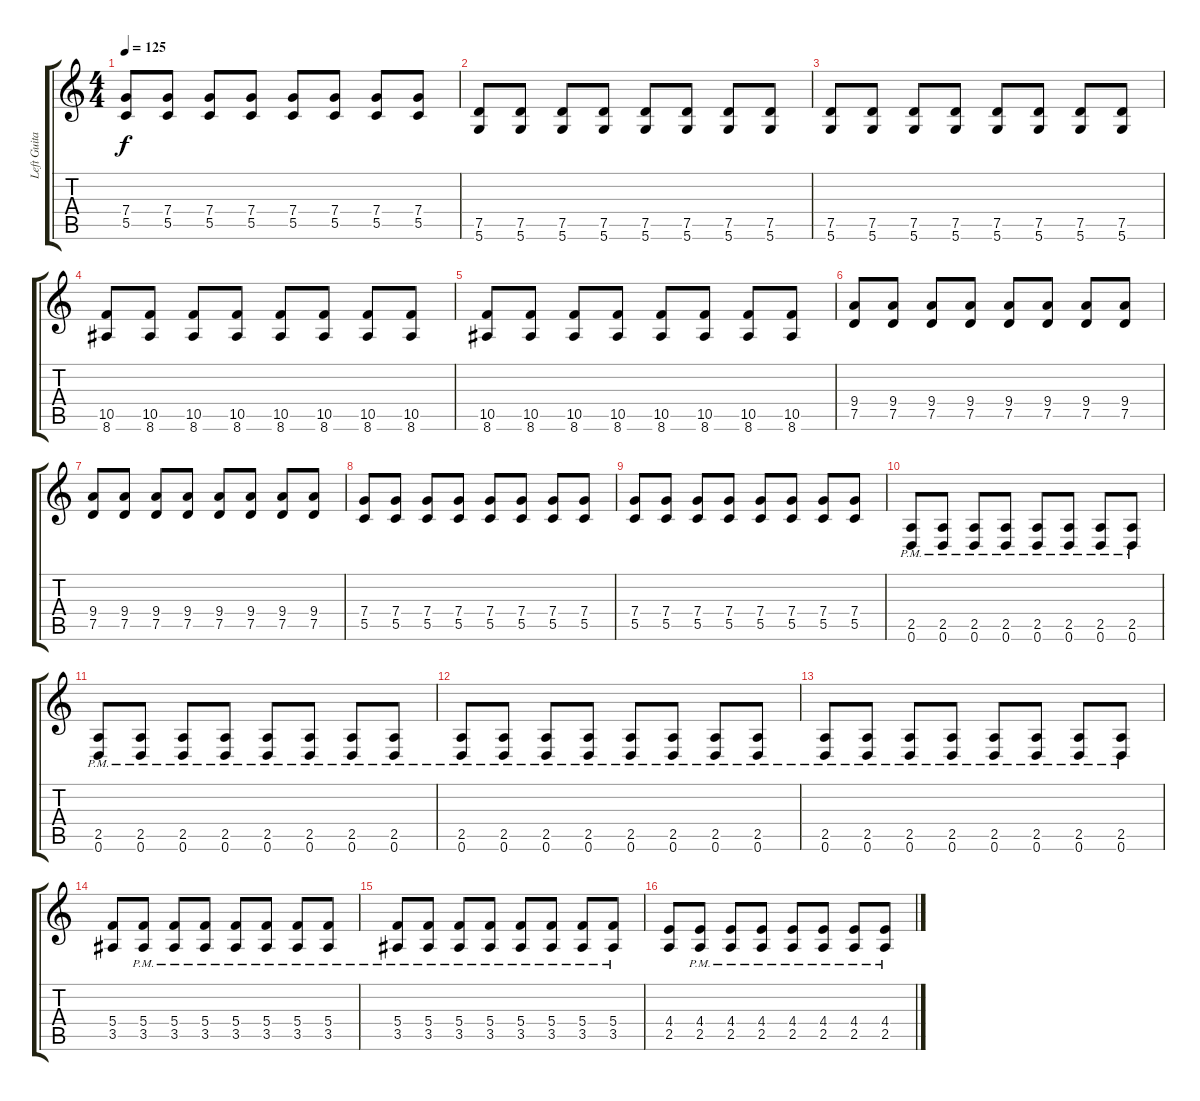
\track ("Left Guitar" "Left Guita") {instrument distortionguitar}
\staff {score tabs}
\tuning (D4 A3 F3 C3 G2 D2) {hide}
\ts (4 4)
\tempo 125
\clef g2
\ks c
(7.4 5.5).8{dy f} (7.4 5.5).8 (7.4 5.5).8 (7.4 5.5).8 (7.4 5.5).8 (7.4 5.5).8 (7.4 5.5).8 (7.4 5.5).8 |
(7.5 5.6).8 (7.5 5.6).8 (7.5 5.6).8 (7.5 5.6).8 (7.5 5.6).8 (7.5 5.6).8 (7.5 5.6).8 (7.5 5.6).8 |
(7.5 5.6).8 (7.5 5.6).8 (7.5 5.6).8 (7.5 5.6).8 (7.5 5.6).8 (7.5 5.6).8 (7.5 5.6).8 (7.5 5.6).8 |
(10.5 8.6).8 (10.5 8.6).8 (10.5 8.6).8 (10.5 8.6).8 (10.5 8.6).8 (10.5 8.6).8 (10.5 8.6).8 (10.5 8.6).8 |
(10.5 8.6).8 (10.5 8.6).8 (10.5 8.6).8 (10.5 8.6).8 (10.5 8.6).8 (10.5 8.6).8 (10.5 8.6).8 (10.5 8.6).8 |
(9.4 7.5).8 (9.4 7.5).8 (9.4 7.5).8 (9.4 7.5).8 (9.4 7.5).8 (9.4 7.5).8 (9.4 7.5).8 (9.4 7.5).8 |
(9.4 7.5).8 (9.4 7.5).8 (9.4 7.5).8 (9.4 7.5).8 (9.4 7.5).8 (9.4 7.5).8 (9.4 7.5).8 (9.4 7.5).8 |
(7.4 5.5).8 (7.4 5.5).8 (7.4 5.5).8 (7.4 5.5).8 (7.4 5.5).8 (7.4 5.5).8 (7.4 5.5).8 (7.4 5.5).8 |
(7.4 5.5).8 (7.4 5.5).8 (7.4 5.5).8 (7.4 5.5).8 (7.4 5.5).8 (7.4 5.5).8 (7.4 5.5).8 (7.4 5.5).8 |
(2.5{pm} 0.6{pm}).8 (2.5{pm} 0.6{pm}).8 (2.5{pm} 0.6{pm}).8 (2.5{pm} 0.6{pm}).8 (2.5{pm} 0.6{pm}).8 (2.5{pm} 0.6{pm}).8 (2.5{pm} 0.6{pm}).8 (2.5{pm} 0.6{pm}).8 |
(2.5{pm} 0.6{pm}).8 (2.5{pm} 0.6{pm}).8 (2.5{pm} 0.6{pm}).8 (2.5{pm} 0.6{pm}).8 (2.5{pm} 0.6{pm}).8 (2.5{pm} 0.6{pm}).8 (2.5{pm} 0.6{pm}).8 (2.5{pm} 0.6{pm}).8 |
(2.5{pm} 0.6{pm}).8 (2.5{pm} 0.6{pm}).8 (2.5{pm} 0.6{pm}).8 (2.5{pm} 0.6{pm}).8 (2.5{pm} 0.6{pm}).8 (2.5{pm} 0.6{pm}).8 (2.5{pm} 0.6{pm}).8 (2.5{pm} 0.6{pm}).8 |
(2.5{pm} 0.6{pm}).8 (2.5{pm} 0.6{pm}).8 (2.5{pm} 0.6{pm}).8 (2.5{pm} 0.6{pm}).8 (2.5{pm} 0.6{pm}).8 (2.5{pm} 0.6{pm}).8 (2.5{pm} 0.6{pm}).8 (2.5{pm} 0.6{pm}).8 |
(5.4 3.5).8 (5.4{pm} 3.5{pm}).8 (5.4{pm} 3.5{pm}).8 (5.4{pm} 3.5{pm}).8 (5.4{pm} 3.5{pm}).8 (5.4{pm} 3.5{pm}).8 (5.4{pm} 3.5{pm}).8 (5.4{pm} 3.5{pm}).8 |
(5.4{pm} 3.5{pm}).8 (5.4{pm} 3.5{pm}).8 (5.4{pm} 3.5{pm}).8 (5.4{pm} 3.5{pm}).8 (5.4{pm} 3.5{pm}).8 (5.4{pm} 3.5{pm}).8 (5.4{pm} 3.5{pm}).8 (5.4{pm} 3.5{pm}).8 |
(4.4 2.5).8 (4.4{pm} 2.5{pm}).8 (4.4{pm} 2.5{pm}).8 (4.4{pm} 2.5{pm}).8 (4.4{pm} 2.5{pm}).8 (4.4{pm} 2.5{pm}).8 (4.4{pm} 2.5{pm}).8 (4.4{pm} 2.5{pm}).8
